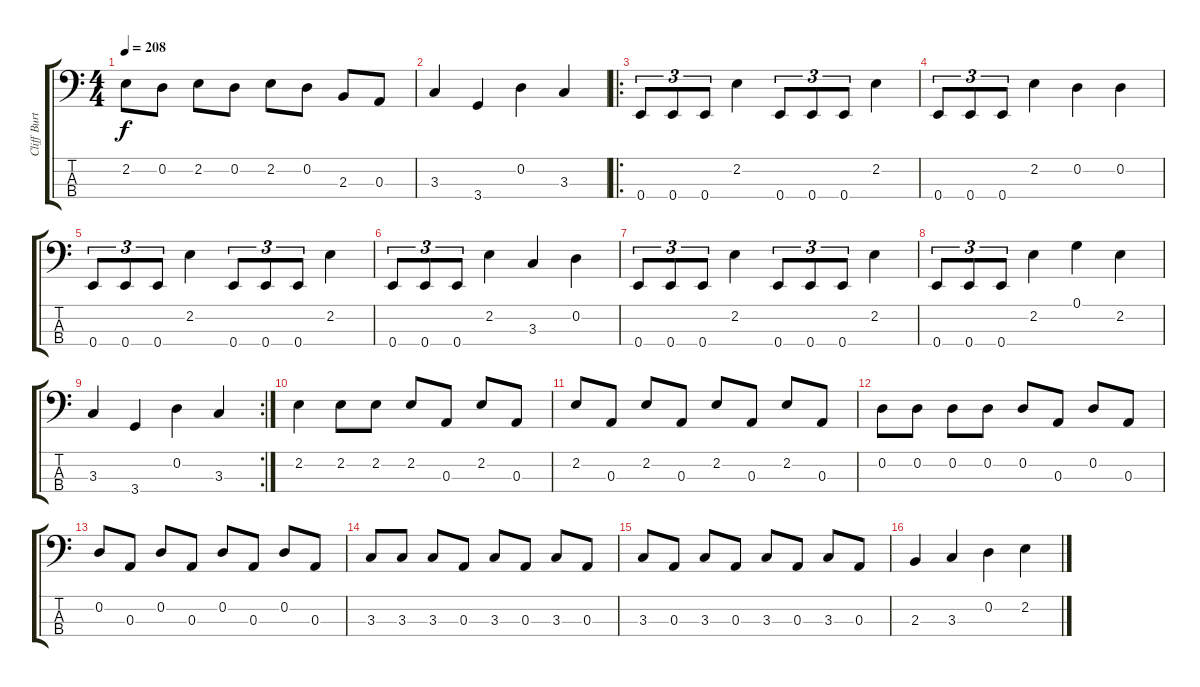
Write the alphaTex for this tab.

\track ("Cliff Burton (Bass)" "Cliff Burt") {instrument electricbassfinger}
\staff {score tabs}
\tuning (G2 D2 A1 E1) {hide}
\ts (4 4)
\tempo 208
\clef f4
\ks c
2.2.8{dy f} 0.2.8 2.2.8 0.2.8 2.2.8 0.2.8 2.3.8 0.3.8 |
3.3.4 3.4.4 0.2.4 3.3.4 |
\ro
0.4.8{tu (3 2)} 0.4.8{tu (3 2)} 0.4.8{tu (3 2)} 2.2.4 0.4.8{tu (3 2)} 0.4.8{tu (3 2)} 0.4.8{tu (3 2)} 2.2.4 |
0.4.8{tu (3 2)} 0.4.8{tu (3 2)} 0.4.8{tu (3 2)} 2.2.4 0.2.4 0.2.4 |
0.4.8{tu (3 2)} 0.4.8{tu (3 2)} 0.4.8{tu (3 2)} 2.2.4 0.4.8{tu (3 2)} 0.4.8{tu (3 2)} 0.4.8{tu (3 2)} 2.2.4 |
0.4.8{tu (3 2)} 0.4.8{tu (3 2)} 0.4.8{tu (3 2)} 2.2.4 3.3.4 0.2.4 |
0.4.8{tu (3 2)} 0.4.8{tu (3 2)} 0.4.8{tu (3 2)} 2.2.4 0.4.8{tu (3 2)} 0.4.8{tu (3 2)} 0.4.8{tu (3 2)} 2.2.4 |
0.4.8{tu (3 2)} 0.4.8{tu (3 2)} 0.4.8{tu (3 2)} 2.2.4 0.1.4 2.2.4 |
\rc 2
3.3.4 3.4.4 0.2.4 3.3.4 |
2.2.4 2.2.8 2.2.8 2.2.8 0.3.8 2.2.8 0.3.8 |
2.2.8 0.3.8 2.2.8 0.3.8 2.2.8 0.3.8 2.2.8 0.3.8 |
0.2.8 0.2.8 0.2.8 0.2.8 0.2.8 0.3.8 0.2.8 0.3.8 |
0.2.8 0.3.8 0.2.8 0.3.8 0.2.8 0.3.8 0.2.8 0.3.8 |
3.3.8 3.3.8 3.3.8 0.3.8 3.3.8 0.3.8 3.3.8 0.3.8 |
3.3.8 0.3.8 3.3.8 0.3.8 3.3.8 0.3.8 3.3.8 0.3.8 |
2.3.4 3.3.4 0.2.4 2.2.4
